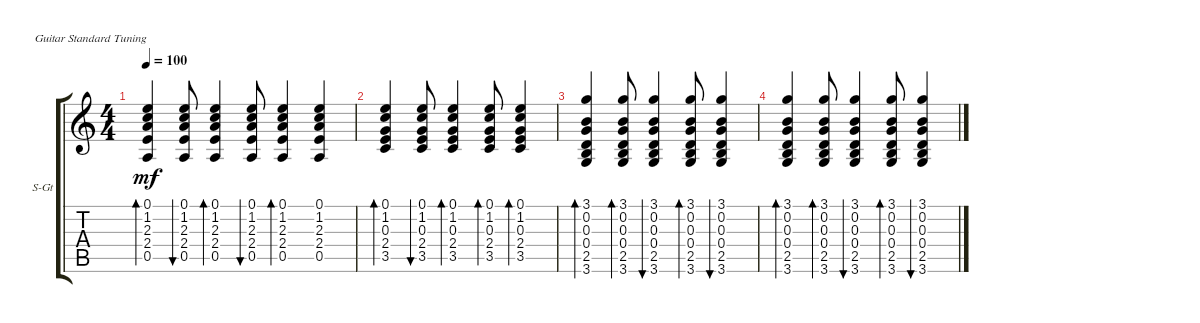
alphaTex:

\defaultSystemsLayout 4
\bracketExtendMode groupsimilarinstruments
\firstSystemTrackNameOrientation horizontal
\otherSystemsTrackNameOrientation horizontal
\track ("Steel Guitar" "S-Gt") {instrument acousticguitarsteel}
\staff {score tabs}
\tuning (E4 B3 G3 D3 A2 E2)
\ts (4 4)
\tempo 100
\clef g2
\ks c
(0.5 2.4 2.3 1.2 0.1).4{bd 45 dy mf} (0.5 2.4 2.3 1.2 0.1).8{bu 44} (0.5 2.4 2.3 1.2 0.1).4{bd 43} (0.5 2.4 2.3 1.2 0.1).8{bu 42} (0.5 2.4 2.3 1.2 0.1).4{bd 42} (0.5 2.4 2.3 1.2 0.1).4 |
(3.5 2.4 0.3 1.2 0.1).4{bd 42} (3.5 2.4 0.3 1.2 0.1).8{bu 42} (3.5 2.4 0.3 1.2 0.1).4{bd 42} (3.5 2.4 0.3 1.2 0.1).8{bd 42} (3.5 2.4 0.3 1.2 0.1).4{bd 42} |
(3.6 2.5 0.4 0.3 0.2 3.1).4{bd 42} (3.6 2.5 0.4 0.3 0.2 3.1).8{bd 42} (3.6 2.5 0.4 0.3 0.2 3.1).4{bu 42} (3.6 2.5 0.4 0.3 0.2 3.1).8{bd 42} (3.6 2.5 0.4 0.3 0.2 3.1).4{bu 42} |
(3.6 2.5 0.4 0.3 0.2 3.1).4{bd 42} (3.6 2.5 0.4 0.3 0.2 3.1).8{bd 42} (3.6 2.5 0.4 0.3 0.2 3.1).4{bu 42} (3.6 2.5 0.4 0.3 0.2 3.1).8{bd 42} (3.6 2.5 0.4 0.3 0.2 3.1).4{bu 42}
